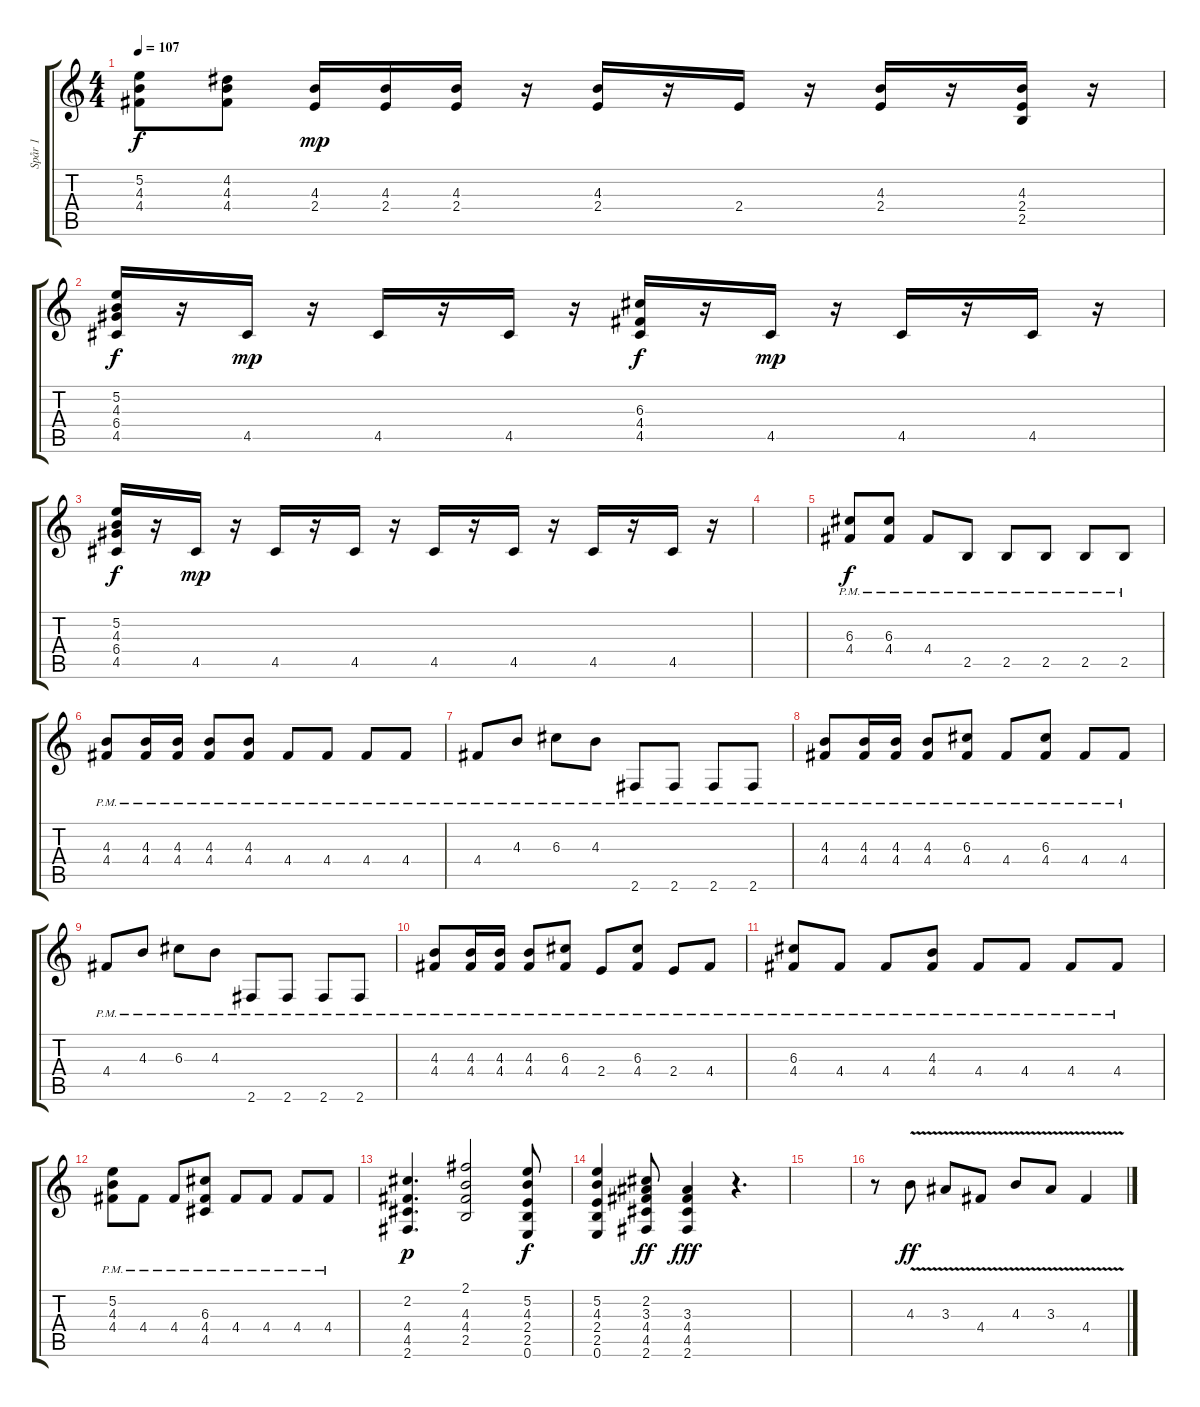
\track ("Spår 1" "Spår 1") {instrument electricguitarclean}
\staff {score tabs}
\tuning (E4 B3 G3 D3 A2 E2) {hide}
\ts (4 4)
\tempo 107
\clef g2
\ks c
(5.2 4.3 4.4).8{dy f} (4.2 4.3 4.4).8 (4.3 2.4).16{dy mp} (4.3 2.4).16 (4.3 2.4).16 r.16 (4.3 2.4).16 r.16 2.4.16 r.16 (4.3 2.4).16 r.16 (4.3 2.4 2.5).16 r.16 |
(5.2 4.3 6.4 4.5).16{dy f} r.16 4.5.16{dy mp} r.16 4.5.16 r.16 4.5.16 r.16 (6.3 4.4 4.5).16{dy f} r.16 4.5.16{dy mp} r.16 4.5.16 r.16 4.5.16 r.16 |
(5.2 4.3 6.4 4.5).16{dy f} r.16 4.5.16{dy mp} r.16 4.5.16 r.16 4.5.16 r.16 4.5.16 r.16 4.5.16 r.16 4.5.16 r.16 4.5.16 r.16 |
|
(6.3{pm} 4.4{pm}).8{dy f balance 8} (6.3{pm} 4.4{pm}).8 4.4{pm}.8 2.5{pm}.8 2.5{pm}.8 2.5{pm}.8 2.5{pm}.8 2.5{pm}.8 |
(4.3{pm} 4.4{pm}).8 (4.3{pm} 4.4{pm}).16 (4.3{pm} 4.4{pm}).16 (4.3{pm} 4.4{pm}).8 (4.3{pm} 4.4{pm}).8 4.4{pm}.8 4.4{pm}.8 4.4{pm}.8 4.4{pm}.8 |
4.4{pm}.8 4.3{pm}.8 6.3{pm}.8 4.3{pm}.8 2.6{pm}.8 2.6{pm}.8 2.6{pm}.8 2.6{pm}.8 |
(4.3{pm} 4.4{pm}).8 (4.3{pm} 4.4{pm}).16 (4.3{pm} 4.4{pm}).16 (4.3{pm} 4.4{pm}).8 (6.3{pm} 4.4{pm}).8 4.4{pm}.8 (6.3{pm} 4.4{pm}).8 4.4{pm}.8 4.4{pm}.8 |
4.4{pm}.8 4.3{pm}.8 6.3{pm}.8 4.3{pm}.8 2.6{pm}.8 2.6{pm}.8 2.6{pm}.8 2.6{pm}.8 |
(4.3{pm} 4.4{pm}).8 (4.3{pm} 4.4{pm}).16 (4.3{pm} 4.4{pm}).16 (4.3{pm} 4.4{pm}).8 (6.3{pm} 4.4{pm}).8 2.4{pm}.8 (6.3{pm} 4.4{pm}).8 2.4{pm}.8 4.4{pm}.8 |
(6.3{pm} 4.4{pm}).8 4.4{pm}.8 4.4{pm}.8 (4.3{pm} 4.4{pm}).8 4.4{pm}.8 4.4{pm}.8 4.4{pm}.8 4.4{pm}.8 |
(5.2{pm} 4.3{pm} 4.4{pm}).8 4.4{pm}.8 4.4{pm}.8 (6.3{pm} 4.4{pm} 4.5{pm}).8 4.4{pm}.8 4.4{pm}.8 4.4{pm}.8 4.4{pm}.8 |
(2.2 4.4 4.5 2.6).4{d dy p balance 14} (2.1 4.3 4.4 2.5).2 (5.2 4.3 2.4 2.5 0.6).8{dy f} |
(5.2 4.3 2.4 2.5 0.6).4 (2.2 3.3 4.4 4.5 2.6).8{dy ff} (3.3 4.4 4.5 2.6).4{dy fff} r.4{d} |
|
r.8 4.3{v}.8{dy ff} 3.3{v}.8 4.4{v}.8 4.3{v}.8 3.3{v}.8 4.4{v}.4
